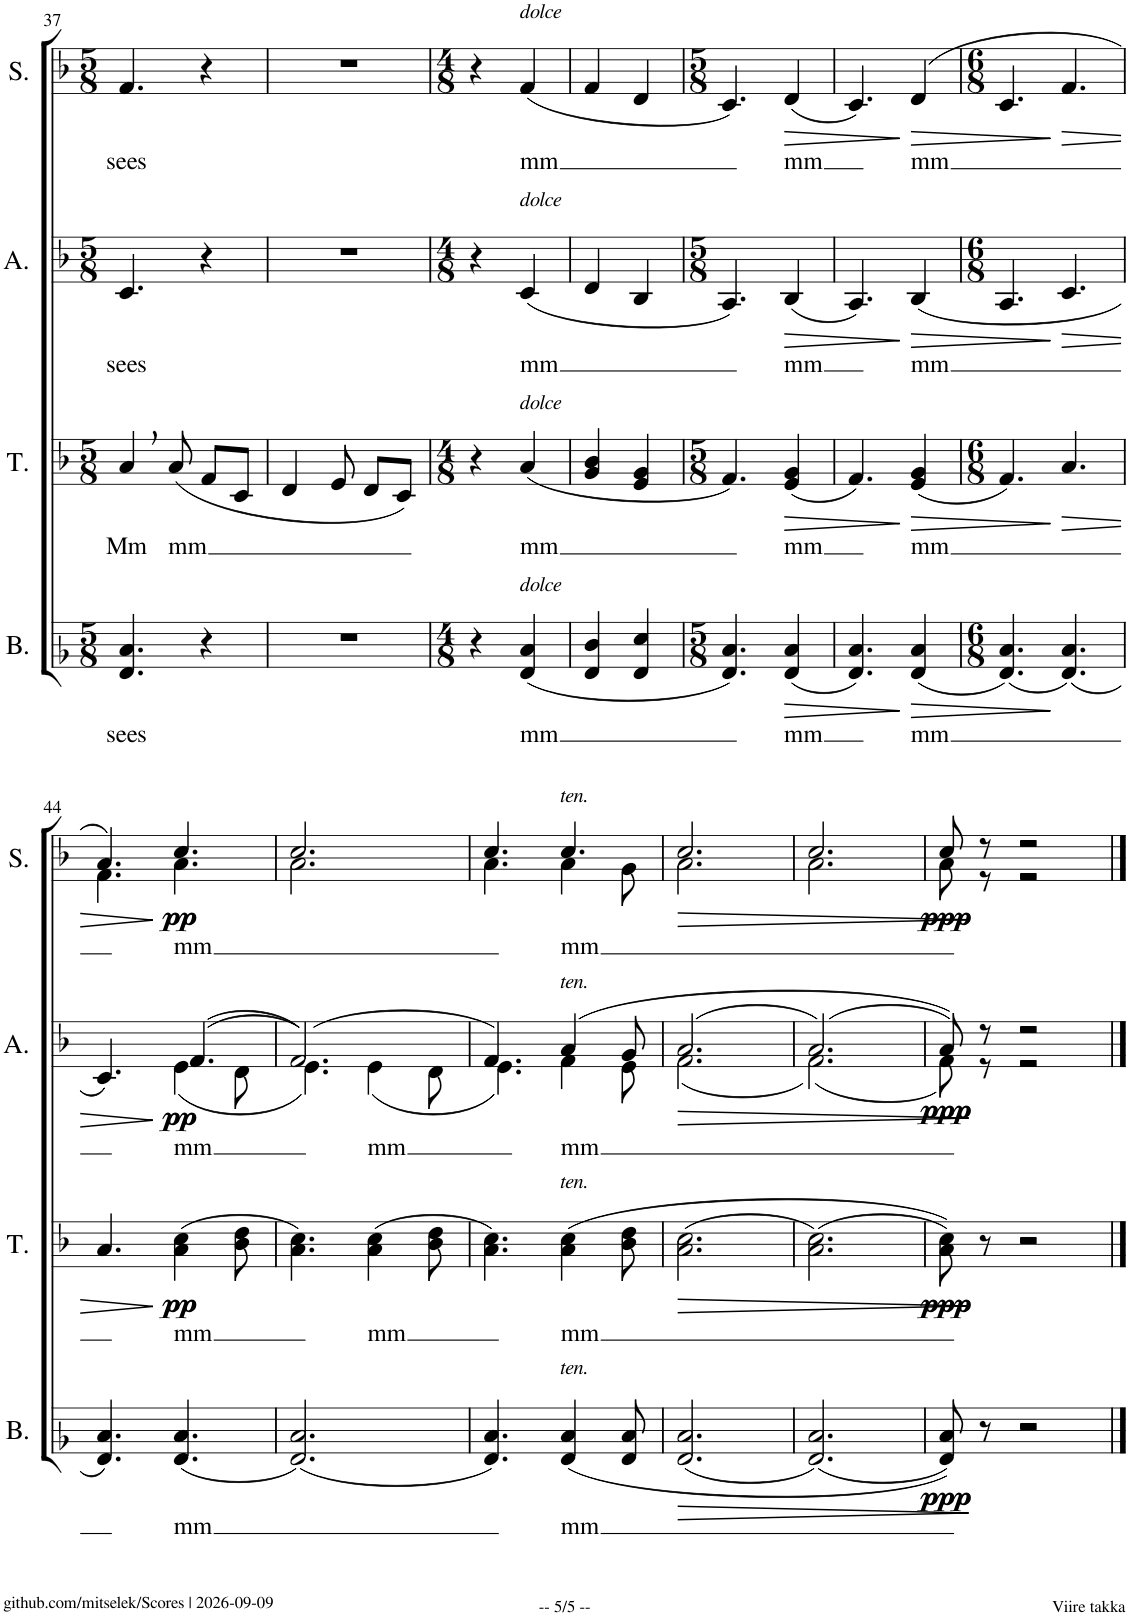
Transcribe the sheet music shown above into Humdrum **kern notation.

**kern	**text	**dynam	**kern	**text	**dynam	**kern	**text	**dynam	**kern	**text	**dynam
*part4	*part4	*part4	*part3	*part3	*part3	*part2	*part2	*part2	*part1	*part1	*part1
*staff4	*staff4	*staff4	*staff3	*staff3	*staff3	*staff2	*staff2	*staff2	*staff1	*staff1	*staff1
*I"Bass	*	*	*I"Tenor	*	*	*I"Alto	*	*	*I"Soprano	*	*
*I'B.	*	*	*I'T.	*	*	*I'A.	*	*	*I'S.	*	*
!!LO:PB:g=z
*clefF4	*	*	*clefGv2	*	*	*clefG2	*	*	*clefG2	*	*
*k[b-]	*	*	*k[b-]	*	*	*k[b-]	*	*	*k[b-]	*	*
*M5/8	*	*	*M5/8	*	*	*M5/8	*	*	*M5/8	*	*
=37	=37	=37	=37	=37	=37	=37	=37	=37	=37	=37	=37
!	!LO:LY:b	!	!	!LO:LY:b	!	!	!LO:LY:b	!	!	!LO:LY:b	!
4.FF/ 4.C/	sees	.	4A,/	Mm	.	4.c/	sees	.	4.f/	sees	.
!	!	!	!	!LO:LY:b	!	!	!	!	!	!	!
.	.	.	(8A/	mm	.	.	.	.	.	.	.
4r	.	.	8F/L	.	.	4r	.	.	4r	.	.
.	.	.	8C/J	.	.	.	.	.	.	.	.
=38	=38	=38	=38	=38	=38	=38	=38	=38	=38	=38	=38
8%5r	.	.	4D/	.	.	8%5r	.	.	8%5r	.	.
.	.	.	8E/	.	.	.	.	.	.	.	.
.	.	.	8D/L	.	.	.	.	.	.	.	.
.	.	.	8C/J)	.	.	.	.	.	.	.	.
=39	=39	=39	=39	=39	=39	=39	=39	=39	=39	=39	=39
*M4/8	*	*	*M4/8	*	*	*M4/8	*	*	*M4/8	*	*
4r	.	.	4r	.	.	4r	.	.	4r	.	.
!	!	!	!	!	!	!	!	!	!LO:TX:a:i:t=dolce	!	!
!	!	!	!	!	!	!LO:TX:a:i:t=dolce	!	!	!	!	!
!	!	!	!LO:TX:a:i:t=dolce	!	!	!	!	!	!	!	!
!LO:TX:a:i:t=dolce	!	!	!	!	!	!	!	!	!	!	!
!	!LO:LY:b	!	!	!LO:LY:b	!	!	!LO:LY:b	!	!	!LO:LY:b	!
(4FF/ 4C/	mm	.	(4A/	mm	.	(4c/	mm	.	(4f/	mm	.
=40	=40	=40	=40	=40	=40	=40	=40	=40	=40	=40	=40
4FF/ 4D/	.	.	4G/ 4B-/	.	.	4d/	.	.	4f/	.	.
4FF/ 4E/	.	.	4E/ 4G/	.	.	4B-/	.	.	4d/	.	.
=41	=41	=41	=41	=41	=41	=41	=41	=41	=41	=41	=41
*M5/8	*	*	*M5/8	*	*	*M5/8	*	*	*M5/8	*	*
4.FF/ 4.C/)	.	.	4.F/)	.	.	4.A/)	.	.	4.c/)	.	.
!	!LO:LY:b	!LO:HP:b	!	!LO:LY:b	!LO:HP:b	!	!LO:LY:b	!LO:HP:b	!	!LO:LY:b	!LO:HP:b
(4FF/ 4C/	mm	>	(4E/ 4G/	mm	>	(4B-/	mm	>	(4d/	mm	>
=42	=42	=42	=42	=42	=42	=42	=42	=42	=42	=42	=42
4.FF/ 4.C/)	.	.	4.F/)	.	.	4.A/)	.	.	4.c/)	.	.
!	!LO:LY:b	!LO:HP:n=1:b	!	!LO:LY:b	!LO:HP:n=1:b	!	!LO:LY:b	!LO:HP:n=1:b	!	!LO:LY:b	!LO:HP:n=1:b
(4FF/ 4C/	mm	] >	(4E/ 4G/	mm	] >	(4B-/	mm	] >	(4d/	mm	] >
=43	=43	=43	=43	=43	=43	=43	=43	=43	=43	=43	=43
*M6/8	*	*	*M6/8	*	*	*M6/8	*	*	*M6/8	*	*
(4.FF/ 4.C/)	.	.	4.F/)	.	.	4.A/	.	.	4.c/	.	.
!	!	!	!	!	!LO:HP:n=1:b	!	!	!LO:HP:n=1:b	!	!	!LO:HP:n=1:b
(4.FF/ 4.C/)	.	]	4.A/	.	] >	4.c/	.	] >	4.f/	.	] >
!!LO:LB:g=z
=44	=44	=44	=44	=44	=44	=44	=44	=44	=44	=44	=44
*	*	*	*	*	*	*^	*	*	*^	*	*
4.FF/ 4.C/)	.	.	4.A/	.	.	4.c/)	4.ryy	.	.	4.a/)	4.f\	.	.
!	!LO:LY:b	!	!	!LO:LY:b	!LO:DY:n=1:b	!	!	!LO:LY:b	!	!	!	!LO:LY:b	!
!	!	!	!	!	!LO:DY:n=2:b	!	!	!	!LO:DY:n=1:b	!	!	!	!
!	!	!	!	!	!	!	!	!	!LO:DY:n=2:b	!	!	!	!LO:DY:n=1:b
!	!	!	!	!	!	!	!	!	!	!	!	!	!LO:DY:n=2:b
(4.FF/ 4.C/	mm	.	(4A\ 4c\	mm	] pp pp	((4.f/	(4e\	mm	] pp pp	4.cc/	4.a\	mm	] pp pp
.	.	.	8B-\ 8d\	.	.	.	8d\	.	.	.	.	.	.
=45	=45	=45	=45	=45	=45	=45	=45	=45	=45	=45	=45	=45	=45
(2.FF/ 2.C/)	.	.	4.A\ 4.c\)	.	.	(2.f/))	4.e\)	.	.	2.cc/	2.a\	.	.
!	!	!	!	!LO:LY:b	!	!	!	!LO:LY:b	!	!	!	!	!
.	.	.	(4A\ 4c\	mm	.	.	(4e\	mm	.	.	.	.	.
.	.	.	8B-\ 8d\	.	.	.	8d\	.	.	.	.	.	.
=46	=46	=46	=46	=46	=46	=46	=46	=46	=46	=46	=46	=46	=46
4.FF/ 4.C/)	.	.	4.A\ 4.c\)	.	.	4.f/)	4.e\)	.	.	4.cc/	4.a\	.	.
!	!	!	!	!	!	!	!	!	!	!LO:TX:a:i:t=ten.	!	!	!
!	!	!	!	!	!	!LO:TX:a:i:t=ten.	!	!	!	!	!	!	!
!	!	!	!LO:TX:a:i:t=ten.	!	!	!	!	!	!	!	!	!	!
!LO:TX:a:i:t=ten.	!	!	!	!	!	!	!	!	!	!	!	!	!
!	!LO:LY:b	!	!	!LO:LY:b	!	!	!	!LO:LY:b	!	!	!	!LO:LY:b	!
(4FF/ 4C/	mm	.	(4A\ 4c\	mm	.	(4a/	4f\	mm	.	4.cc/	4a\	mm	.
8FF/ 8C/	.	.	8B-\ 8d\	.	.	8g/	8e\	.	.	.	8g\	.	.
=47	=47	=47	=47	=47	=47	=47	=47	=47	=47	=47	=47	=47	=47
!	!	!LO:HP:b	!	!	!LO:HP:b	!	!	!	!LO:HP:b	!	!	!	!LO:HP:b
(2.FF/ 2.C/	.	>	(2.A\ 2.c\	.	>	(2.a/	(2.f\	.	>	2.cc/	2.a\	.	>
=48	=48	=48	=48	=48	=48	=48	=48	=48	=48	=48	=48	=48	=48
(2.FF/ 2.C/)	.	.	(2.A\ 2.c\)	.	.	(2.a/)	(2.f\)	.	.	2.cc/	2.a\	.	.
=49	=49	=49	=49	=49	=49	=49	=49	=49	=49	=49	=49	=49	=49
!	!	!LO:DY:b	!	!	!	!	!	!	!	!	!	!	!
!	!	!LO:DY:n=1:b	!	!	!LO:DY:b	!	!	!	!	!	!	!	!
!	!	!	!	!	!LO:DY:n=1:b	!	!	!	!LO:DY:b	!	!	!	!
!	!	!	!	!	!	!	!	!	!LO:DY:n=1:b	!	!	!	!LO:DY:b
!	!	!	!	!	!	!	!	!	!	!	!	!	!LO:DY:n=1:b
8FF/ 8C/))	.	ppp ppp	8A\ 8c\))	.	ppp ppp	8a/))	8f\)	.	ppp ppp	8cc/	8a\	.	ppp ppp
8r	.	]	8r	.	]	8r	8r	.	]	8r	8r	.	]
2r	.	.	2r	.	.	2r	2r	.	.	2r	2r	.	.
*	*	*	*	*	*	*v	*v	*	*	*	*	*	*
*	*	*	*	*	*	*	*	*	*v	*v	*	*
==	==	==	==	==	==	==	==	==	==	==	==
*-	*-	*-	*-	*-	*-	*-	*-	*-	*-	*-	*-
